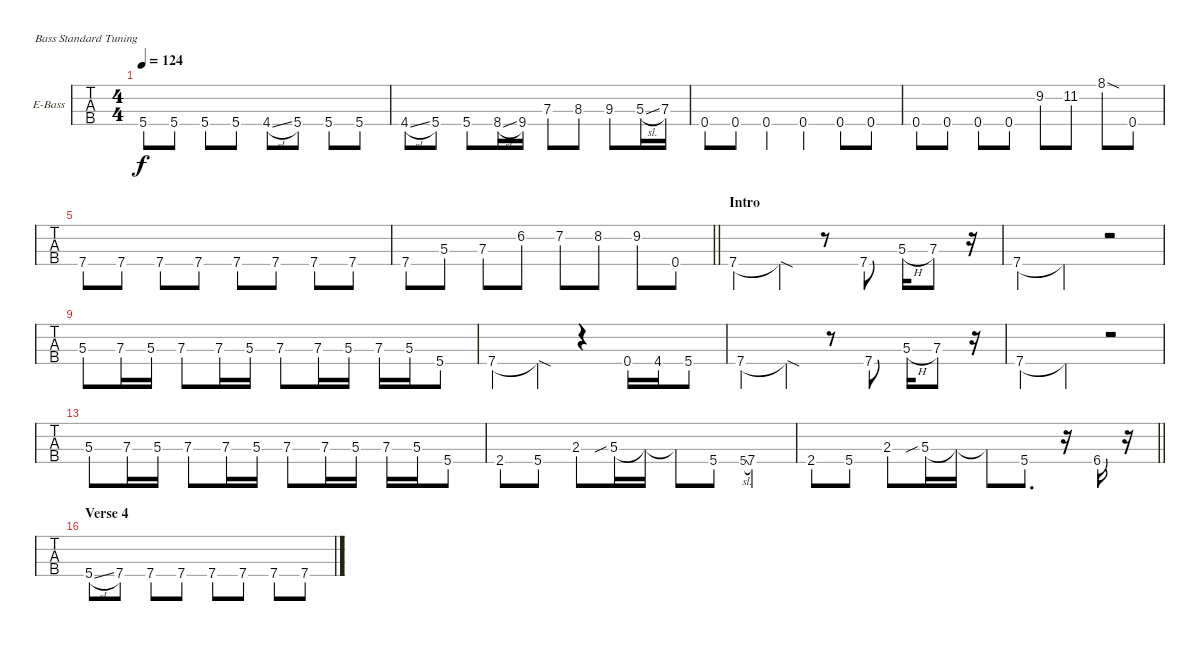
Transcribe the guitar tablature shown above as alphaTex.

\bracketExtendMode nobrackets
\firstSystemTrackNameOrientation horizontal
\otherSystemsTrackNameOrientation horizontal
\defaultBarNumberDisplay FirstOfSystem
\track ("Bass" "E-Bass") {instrument electricbasspick}
\staff {tabs}
\tuning (G2 D2 A1 E1)
\ts (4 4)
\tempo 124
\clef f4
\ks g#minor
5.4.8{dy f} 5.4.8 5.4.8 5.4.8 4.4{sl}.8 5.4.8 5.4.8 5.4.8 |
4.4{sl}.8 5.4.8 5.4.8 8.4{sl}.16 9.4.16 7.3.8 8.3.8 9.3.8 5.3{sl}.16 7.3.16 |
\ks b
0.4.8 0.4.8 0.4.4 0.4.4 0.4.8 0.4.8 |
\ks g#minor
0.4.8 0.4.8 0.4.8 0.4.8 9.2.8 11.2.8 8.1{sod}.8 0.4.8 |
7.4.8 7.4.8 7.4.8 7.4.8 7.4.8 7.4.8 7.4.8 7.4.8 |
\barLineRight lightlight
7.4.8 5.3.8 7.3.8 6.2.8 7.2.8 8.2.8 9.2.8 0.4.8 |
\section ("" "Intro")
\ks b
7.4.4 7.4{sod t}.4 r.8 7.4.8 5.3{h}.16 7.3.8 r.16 |
\ks g#minor
7.4.4 7.4{t}.4 r.2 |
5.3.8 7.3.16 5.3.16 7.3.8 7.3.16 5.3.16 7.3.8 7.3.16 5.3.16 7.3.16 5.3.16 5.4.8 |
\ks b
7.4.4 7.4{sod t}.4 r.4 0.4.16 4.4.16 5.4.8 |
\ks g#minor
7.4.4 7.4{sod t}.4 r.8 7.4.8 5.3{h}.16 7.3.8 r.16 |
7.4.4 7.4{t}.4 r.2 |
\ks b
5.3.8 7.3.16 5.3.16 7.3.8 7.3.16 5.3.16 7.3.8 7.3.16 5.3.16 7.3.16 5.3.16 5.4.8 |
\ks g#minor
2.4.8 5.4.8 2.3.8 5.3{sib}.16 5.3{t}.16 5.3{t}.8 5.4.8 5.4{sl}.8{gr} 7.4.4 |
\barLineRight lightlight
2.4.8 5.4.8 2.3.8 5.3{sib}.16 5.3{t}.16 5.3{t}.8 5.4.8{d} r.16 6.4.16 r.16 |
\section ("" "Verse 4")
\ks b
5.4{sl}.8 7.4.8 7.4.8 7.4.8 7.4.8 7.4.8 7.4.8 7.4.8
